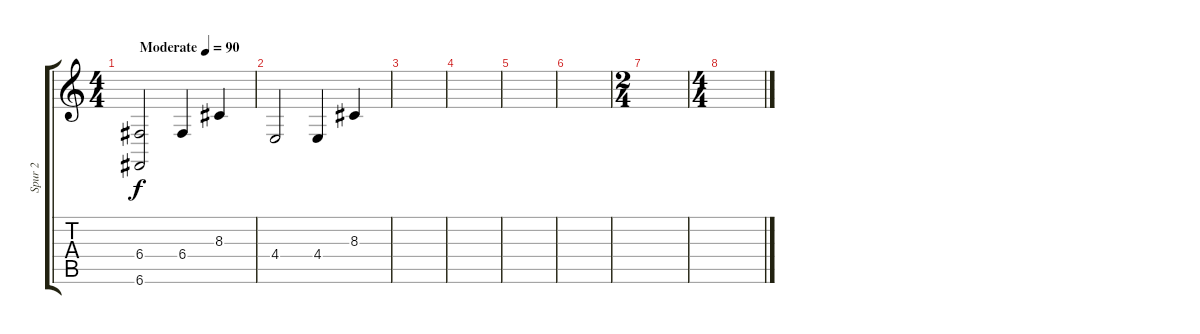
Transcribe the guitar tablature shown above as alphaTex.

\track ("Spur 2" "Spur 2") {instrument harpsichord}
\staff {score tabs}
\tuning (D4 A3 F3 C3 G2 C2) {hide}
\ts (4 4)
\tempo (90 "Moderate")
\clef g2
\ks c
(6.4 6.6).2{dy f instrument harpsichord} 6.4.4 8.3.4 |
4.4.2 4.4.4 8.3.4 |
|
|
|
|
\ts (2 4)
|
\ts (4 4)
